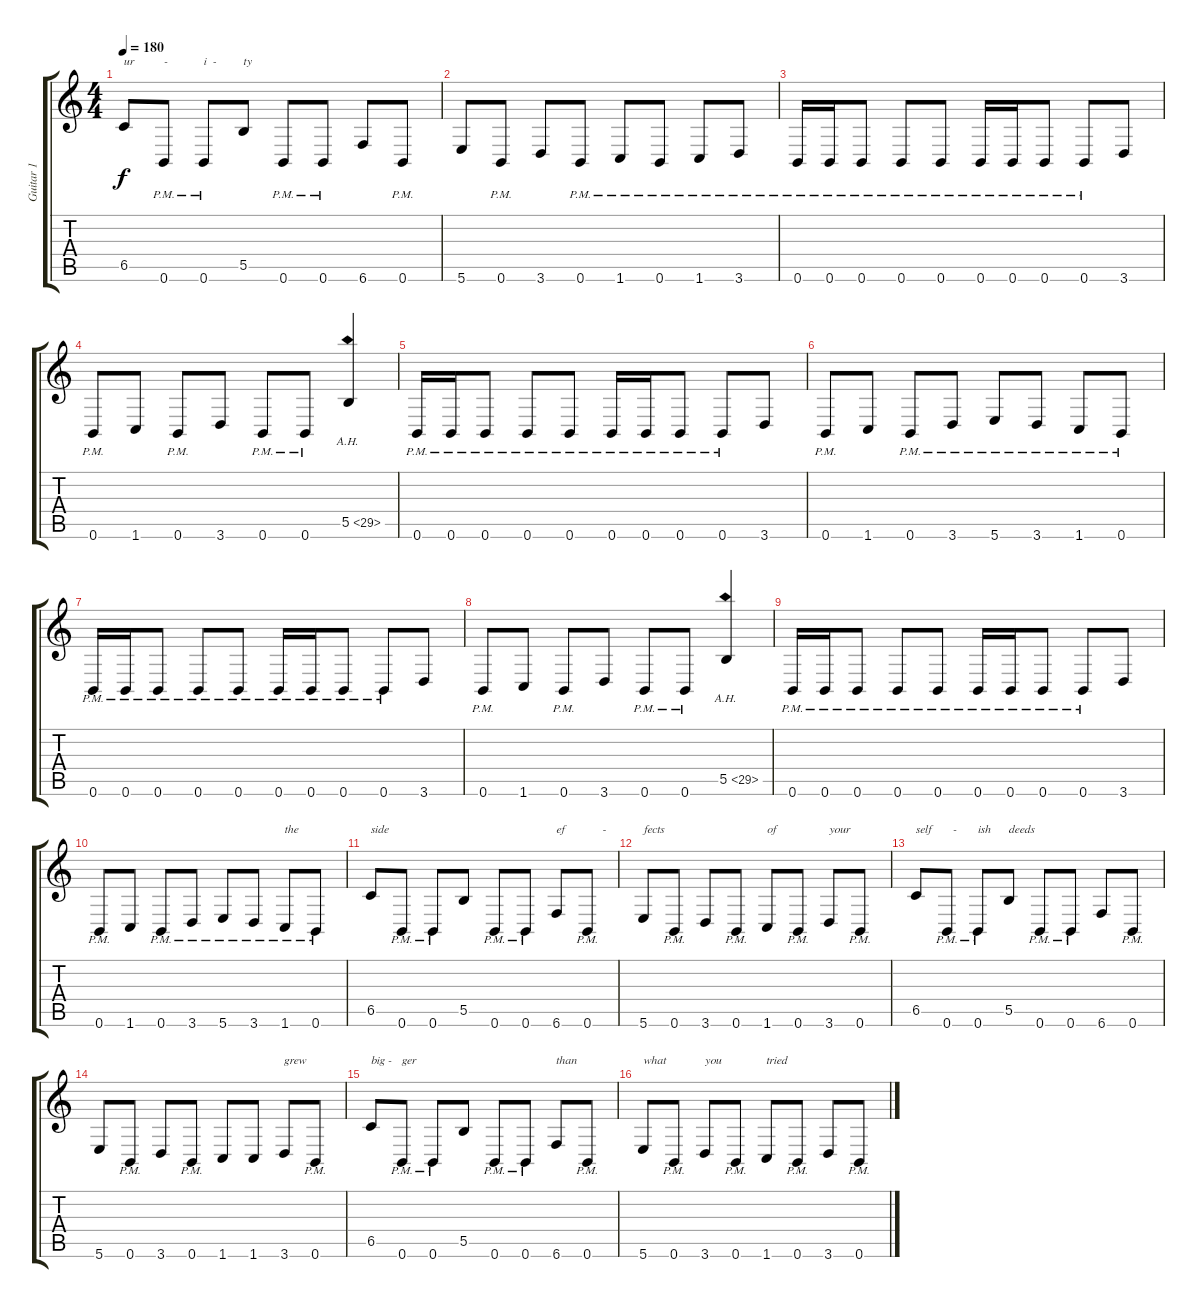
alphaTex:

\track ("Guitar 1" "Guitar 1") {instrument distortionguitar}
\staff {score tabs}
\tuning (Db4 Ab3 E3 B2 Gb2 B1) {hide}
\ts (4 4)
\tempo 180
\clef g2
\ks c
6.5.8{txt "ur" dy f} 0.6{pm}.8{txt "-"} 0.6{pm}.8{txt "i  -"} 5.5.8{txt "ty"} 0.6{pm}.8 0.6{pm}.8 6.6.8 0.6{pm}.8 |
5.6.8 0.6{pm}.8 3.6.8 0.6{pm}.8 1.6{pm}.8 0.6{pm}.8 1.6{pm}.8 3.6{pm}.8 |
0.6{pm}.16 0.6{pm}.16 0.6{pm}.8 0.6{pm}.8 0.6{pm}.8 0.6{pm}.16 0.6{pm}.16 0.6{pm}.8 0.6{pm}.8 3.6.8 |
0.6{pm}.8 1.6.8 0.6{pm}.8 3.6.8 0.6{pm}.8 0.6{pm}.8 5.5{ah 24}.4 |
0.6{pm}.16 0.6{pm}.16 0.6{pm}.8 0.6{pm}.8 0.6{pm}.8 0.6{pm}.16 0.6{pm}.16 0.6{pm}.8 0.6{pm}.8 3.6.8 |
0.6{pm}.8 1.6.8 0.6{pm}.8 3.6{pm}.8 5.6{pm}.8 3.6{pm}.8 1.6{pm}.8 0.6{pm}.8 |
0.6{pm}.16 0.6{pm}.16 0.6{pm}.8 0.6{pm}.8 0.6{pm}.8 0.6{pm}.16 0.6{pm}.16 0.6{pm}.8 0.6{pm}.8 3.6.8 |
0.6{pm}.8 1.6.8 0.6{pm}.8 3.6.8 0.6{pm}.8 0.6{pm}.8 5.5{ah 24}.4 |
0.6{pm}.16 0.6{pm}.16 0.6{pm}.8 0.6{pm}.8 0.6{pm}.8 0.6{pm}.16 0.6{pm}.16 0.6{pm}.8 0.6{pm}.8 3.6.8 |
0.6{pm}.8 1.6.8 0.6{pm}.8 3.6{pm}.8 5.6{pm}.8 3.6{pm}.8 1.6{pm}.8{txt "the"} 0.6{pm}.8 |
6.5.8{txt "side"} 0.6{pm}.8 0.6{pm}.8 5.5.8 0.6{pm}.8 0.6{pm}.8 6.6.8{txt "ef"} 0.6{pm}.8{txt "     -"} |
5.6.8{txt "fects"} 0.6{pm}.8 3.6.8 0.6{pm}.8 1.6.8{txt "of"} 0.6{pm}.8 3.6.8{txt "your"} 0.6{pm}.8 |
6.5.8{txt "self"} 0.6{pm}.8{txt "  -"} 0.6{pm}.8{txt "ish"} 5.5.8{txt "deeds"} 0.6{pm}.8 0.6{pm}.8 6.6.8 0.6{pm}.8 |
5.6.8 0.6{pm}.8 3.6.8 0.6{pm}.8 1.6.8 1.6.8 3.6.8{txt "grew"} 0.6{pm}.8 |
6.5.8{txt "big -"} 0.6{pm}.8{txt "ger"} 0.6{pm}.8 5.5.8 0.6{pm}.8 0.6{pm}.8 6.6.8{txt "than"} 0.6{pm}.8 |
5.6.8{txt "what"} 0.6{pm}.8 3.6.8{txt "you"} 0.6{pm}.8 1.6.8{txt "tried"} 0.6{pm}.8 3.6.8 0.6{pm}.8
